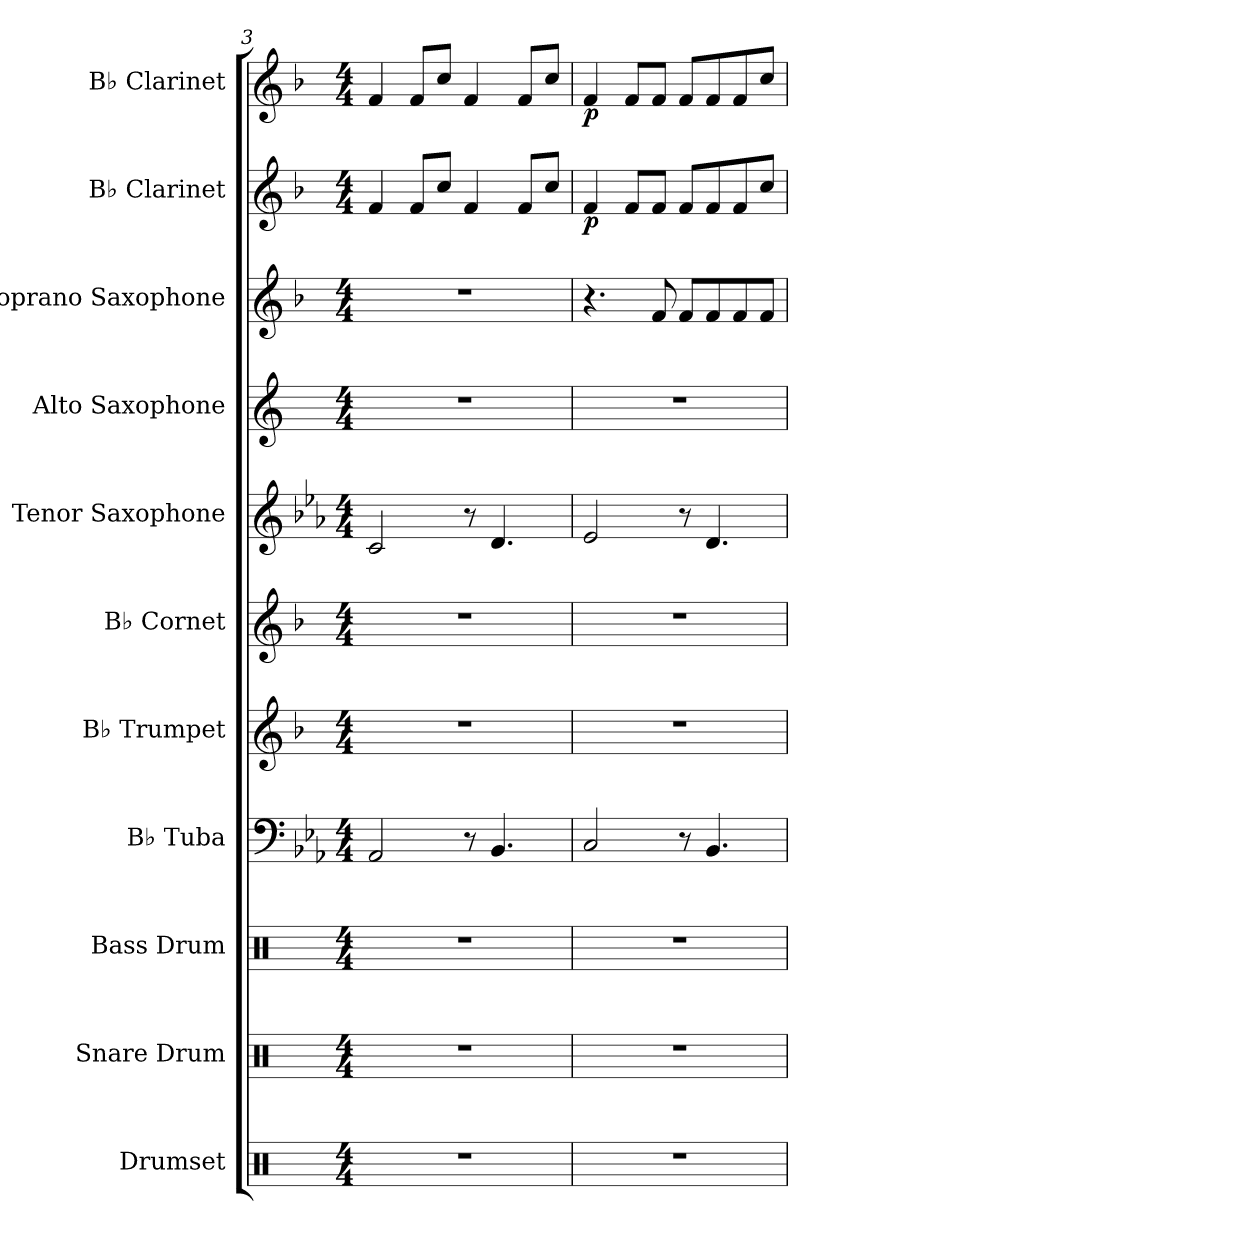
**kern	**kern	**kern	**kern	**kern	**kern	**kern	**kern	**kern	**kern	**dynam	**kern	**dynam
*part11	*part10	*part9	*part8	*part7	*part6	*part5	*part4	*part3	*part2	*part2	*part1	*part1
*staff11	*staff10	*staff9	*staff8	*staff7	*staff6	*staff5	*staff4	*staff3	*staff2	*staff2	*staff1	*staff1
*I"Drumset	*I"Snare Drum	*I"Bass Drum	*I"B♭ Tuba	*I"B♭ Trumpet	*I"B♭ Cornet	*I"Tenor Saxophone	*I"Alto Saxophone	*I"Soprano Saxophone	*I"B♭ Clarinet	*	*I"B♭ Clarinet	*
*I'Drs.	*I'Sn. Dr.	*I'B. Dr.	*I'B♭ Tu.	*I'B♭ Tpt.	*I'B♭ Cnt.	*I'T. Sax.	*I'A. Sax.	*I'S. Sax.	*I'B♭ Cl.	*	*I'B♭ Cl.	*
*clefX	*clefX	*clefX	*clefF4	*clefG2	*clefG2	*clefG2	*clefG2	*clefG2	*clefG2	*	*clefG2	*
*	*	*	*	*ITrd1c2	*ITrd1c2	*ITrd8c14	*ITrd5c9	*ITrd1c2	*ITrd1c2	*	*ITrd1c2	*
*k[]	*k[]	*k[]	*k[b-e-a-]	*k[b-e-a-]	*k[b-e-a-]	*k[b-e-a-]	*k[b-e-a-]	*k[b-e-a-]	*k[b-e-a-]	*	*k[b-e-a-]	*
*M4/4	*M4/4	*M4/4	*M4/4	*M4/4	*M4/4	*M4/4	*M4/4	*M4/4	*M4/4	*	*M4/4	*
=3	=3	=3	=3	=3	=3	=3	=3	=3	=3	=3	=3	=3
1r	1r	1r	2AA-/	1r	1r	2C/	1r	1r	4e-/	.	4e-/	.
.	.	.	.	.	.	.	.	.	8e-/L	.	8e-/L	.
.	.	.	.	.	.	.	.	.	8b-/J	.	8b-/J	.
.	.	.	8r	.	.	8r	.	.	4e-/	.	4e-/	.
.	.	.	4.BB-/	.	.	4.D/	.	.	.	.	.	.
.	.	.	.	.	.	.	.	.	8e-/L	.	8e-/L	.
.	.	.	.	.	.	.	.	.	8b-/J	.	8b-/J	.
=4	=4	=4	=4	=4	=4	=4	=4	=4	=4	=4	=4	=4
!	!	!	!	!	!	!	!	!	!	!LO:DY:b	!	!LO:DY:b
1r	1r	1r	2C/	1r	1r	2E-/	1r	4.r	4e-/	p	4e-/	p
.	.	.	.	.	.	.	.	.	8e-/L	.	8e-/L	.
.	.	.	.	.	.	.	.	8e-/	8e-/J	.	8e-/J	.
.	.	.	8r	.	.	8r	.	8e-/L	8e-/L	.	8e-/L	.
.	.	.	4.BB-/	.	.	4.D/	.	8e-/	8e-/	.	8e-/	.
.	.	.	.	.	.	.	.	8e-/	8e-/	.	8e-/	.
.	.	.	.	.	.	.	.	8e-/J	8b-/J	.	8b-/J	.
=	=	=	=	=	=	=	=	=	=	=	=	=
*-	*-	*-	*-	*-	*-	*-	*-	*-	*-	*-	*-	*-
